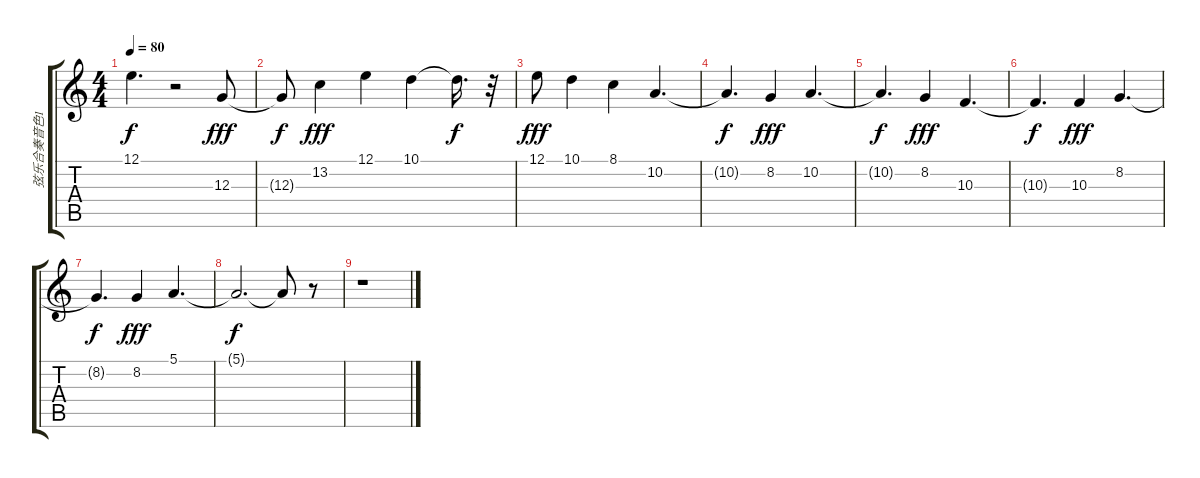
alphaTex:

\track ("弦乐合奏音色1" "弦乐合奏音色1") {instrument stringensemble1}
\staff {score tabs}
\tuning (E4 B3 G3 D3 A2 E2) {hide}
\ts (4 4)
\tempo 80
\clef g2
\ks c
12.1{t}.4{d dy f} r.2 12.3.8{dy fff} |
12.3{t}.8{dy f} 13.2.4{dy fff} 12.1.4 10.1.4 10.1{t}.16{d dy f} r.32 |
12.1.8{dy fff} 10.1.4 8.1.4 10.2.4{d} |
10.2{t}.4{d dy f} 8.2.4{dy fff} 10.2.4{d} |
10.2{t}.4{d dy f} 8.2.4{dy fff} 10.3.4{d} |
10.3{t}.4{d dy f} 10.3.4{dy fff} 8.2.4{d} |
8.2{t}.4{d dy f} 8.2.4{dy fff} 5.1.4{d} |
5.1{t}.2{d dy f} 5.1{t}.8 r.8 |
r.1
